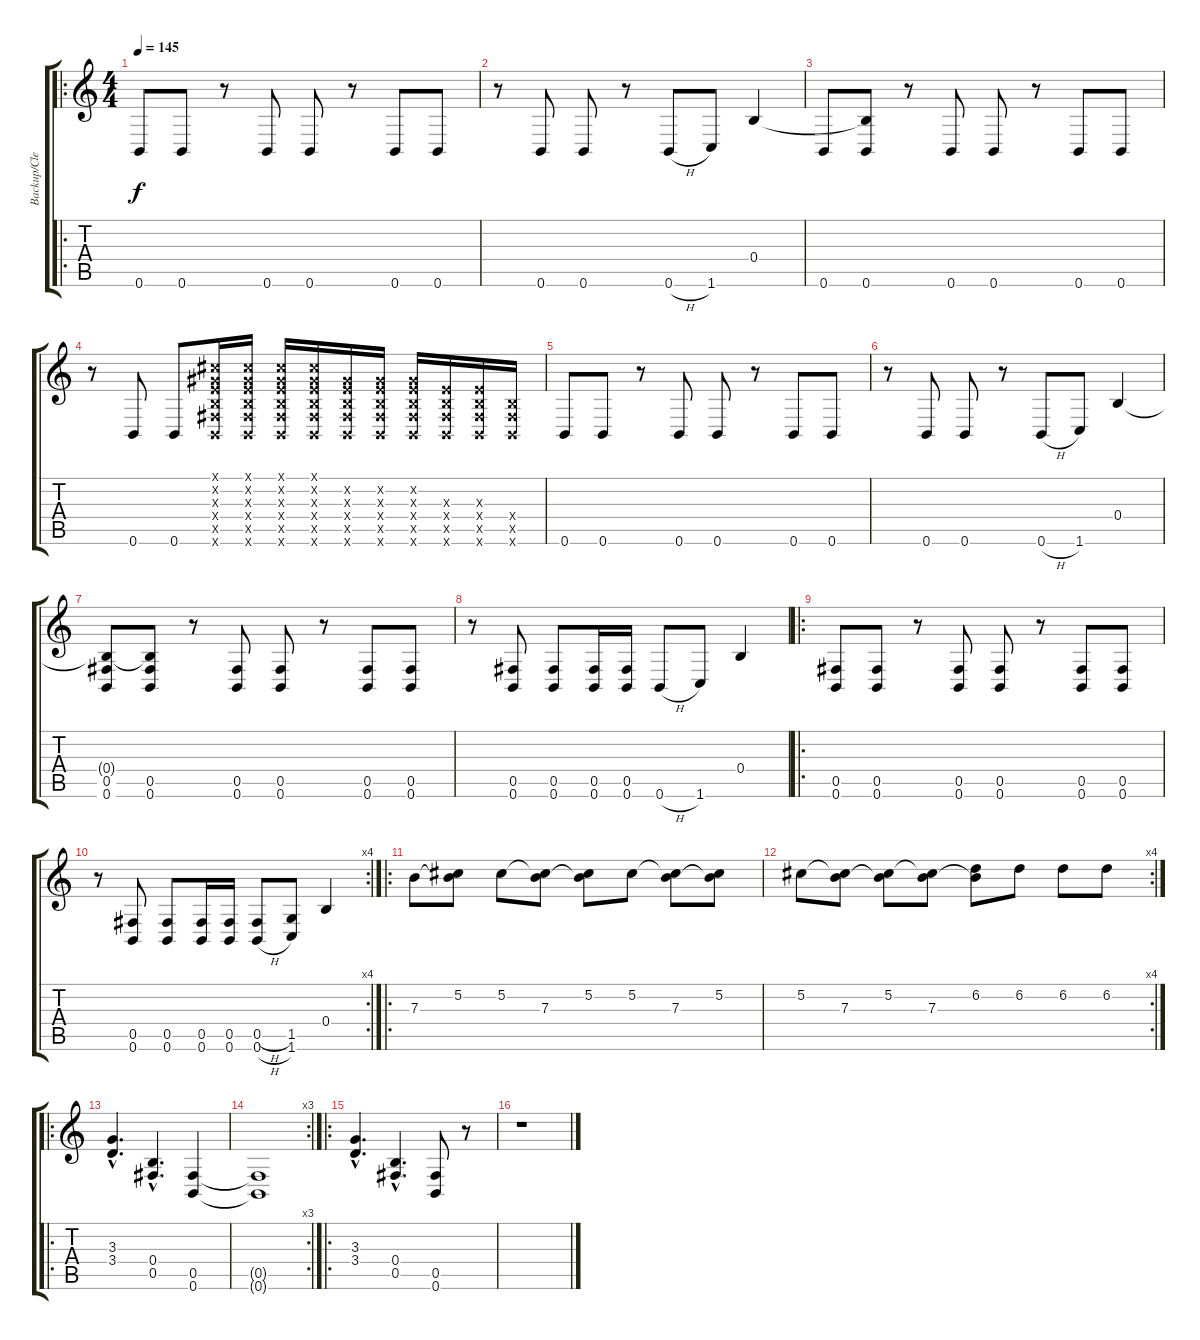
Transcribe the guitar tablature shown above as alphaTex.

\track ("Backup/Clean" "Backup/Cle") {instrument overdrivenguitar}
\staff {score tabs}
\tuning (Db4 Ab3 E3 B2 Gb2 B1) {hide}
\ro
\ts (4 4)
\tempo 145
\clef g2
\ks c
0.6.8{dy f instrument overdrivenguitar} 0.6.8 r.8 0.6.8 0.6.8 r.8 0.6.8 0.6.8 |
r.8 0.6.8 0.6.8 r.8 0.6{h}.8 1.6.8 0.4.4 |
0.6.8 (0.4{t} 0.6).8 r.8 0.6.8 0.6.8 r.8 0.6.8 0.6.8 |
r.8 0.6.8 0.6.8 (0.1{x} 0.2{x} 0.3{x} 0.4{x} 0.5{x} 0.6{x}).16 (0.1{x} 0.2{x} 0.3{x} 0.4{x} 0.5{x} 0.6{x}).16 (0.1{x} 0.2{x} 0.3{x} 0.4{x} 0.5{x} 0.6{x}).16 (0.1{x} 0.2{x} 0.3{x} 0.4{x} 0.5{x} 0.6{x}).16 (0.2{x} 0.3{x} 0.4{x} 0.5{x} 0.6{x}).16 (0.2{x} 0.3{x} 0.4{x} 0.5{x} 0.6{x}).16 (0.2{x} 0.3{x} 0.4{x} 0.5{x} 0.6{x}).16 (0.3{x} 0.4{x} 0.5{x} 0.6{x}).16 (0.3{x} 0.4{x} 0.5{x} 0.6{x}).16 (0.4{x} 0.5{x} 0.6{x}).16 |
0.6.8 0.6.8 r.8 0.6.8 0.6.8 r.8 0.6.8 0.6.8 |
r.8 0.6.8 0.6.8 r.8 0.6{h}.8 1.6.8 0.4.4 |
(0.4{t} 0.5 0.6).8 (0.4{t} 0.5 0.6).8 r.8 (0.5 0.6).8 (0.5 0.6).8 r.8 (0.5 0.6).8 (0.5 0.6).8 |
r.8 (0.5 0.6).8 (0.5 0.6).8 (0.5 0.6).16 (0.5 0.6).16 0.6{h}.8 1.6.8 0.4.4 |
\ro
(0.5 0.6).8 (0.5 0.6).8 r.8 (0.5 0.6).8 (0.5 0.6).8 r.8 (0.5 0.6).8 (0.5 0.6).8 |
\rc 4
r.8 (0.5 0.6).8 (0.5 0.6).8 (0.5 0.6).16 (0.5 0.6).16 (0.5{h} 0.6{h}).8 (1.5 1.6).8 0.4.4 |
\ro
7.3.8{volume 9} (5.2 7.3{t}).8 5.2.8 (5.2{t} 7.3).8 (5.2 7.3{t}).8 5.2.8 (5.2{t} 7.3).8 (5.2 7.3{t}).8 |
\rc 4
5.2.8 (5.2{t} 7.3).8 (5.2 7.3{t}).8 (5.2{t} 7.3).8 (6.2 7.3{t}).8 6.2.8 6.2.8 6.2.8 |
\ro
(3.3{hac} 3.4{hac}).4{d volume 11} (0.4{hac} 0.5{hac}).4{d} (0.5 0.6).4 |
\rc 3
(0.5{t} 0.6{t}).1 |
\ro
(3.3{hac} 3.4{hac}).4{d} (0.4{hac} 0.5{hac}).4{d} (0.5 0.6).8 r.8 |
r.1
